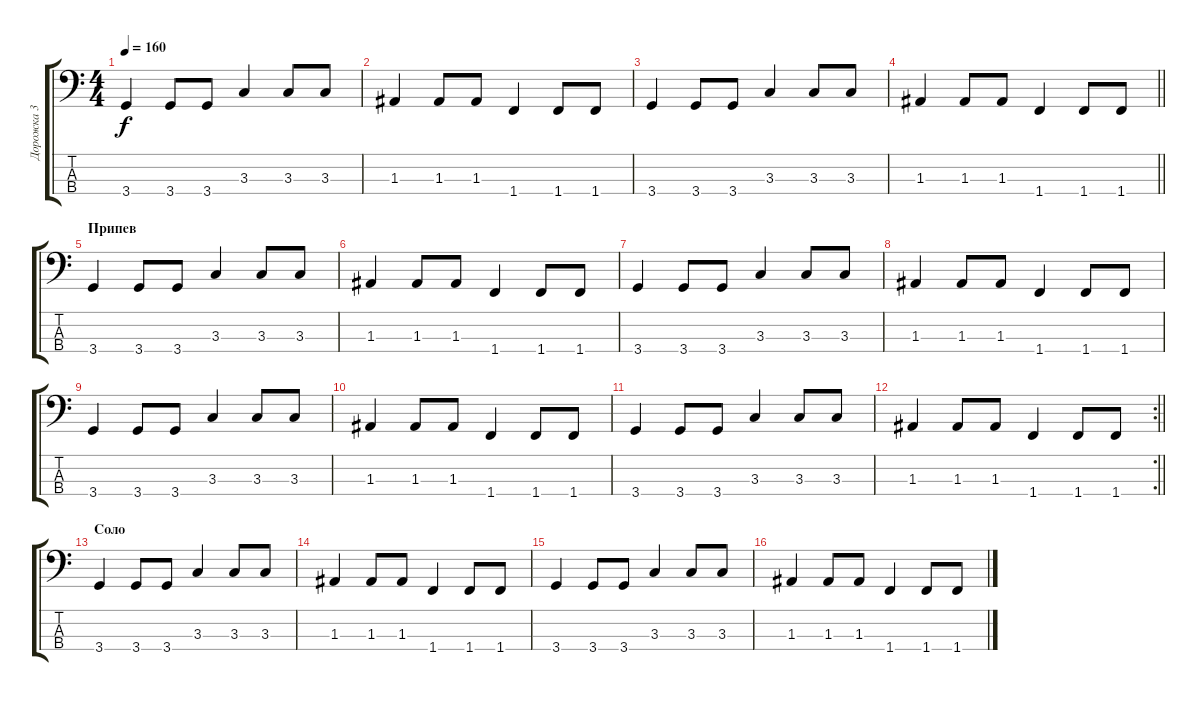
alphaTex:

\track ("Дорожка 3" "Дорожка 3") {instrument electricbasspick}
\staff {score tabs}
\tuning (G2 D2 A1 E1) {hide}
\ts (4 4)
\tempo 160
\clef f4
\ks c
3.4.4{dy f} 3.4.8 3.4.8 3.3.4 3.3.8 3.3.8 |
1.3.4 1.3.8 1.3.8 1.4.4 1.4.8 1.4.8 |
3.4.4 3.4.8 3.4.8 3.3.4 3.3.8 3.3.8 |
\barLineRight lightlight
1.3.4 1.3.8 1.3.8 1.4.4 1.4.8 1.4.8 |
\section ("" "Припев")
3.4.4 3.4.8 3.4.8 3.3.4 3.3.8 3.3.8 |
1.3.4 1.3.8 1.3.8 1.4.4 1.4.8 1.4.8 |
3.4.4 3.4.8 3.4.8 3.3.4 3.3.8 3.3.8 |
1.3.4 1.3.8 1.3.8 1.4.4 1.4.8 1.4.8 |
3.4.4 3.4.8 3.4.8 3.3.4 3.3.8 3.3.8 |
1.3.4 1.3.8 1.3.8 1.4.4 1.4.8 1.4.8 |
3.4.4 3.4.8 3.4.8 3.3.4 3.3.8 3.3.8 |
\rc 2
\barLineRight lightlight
1.3.4 1.3.8 1.3.8 1.4.4 1.4.8 1.4.8 |
\section ("" "Соло")
3.4.4 3.4.8 3.4.8 3.3.4 3.3.8 3.3.8 |
1.3.4 1.3.8 1.3.8 1.4.4 1.4.8 1.4.8 |
3.4.4 3.4.8 3.4.8 3.3.4 3.3.8 3.3.8 |
1.3.4 1.3.8 1.3.8 1.4.4 1.4.8 1.4.8
